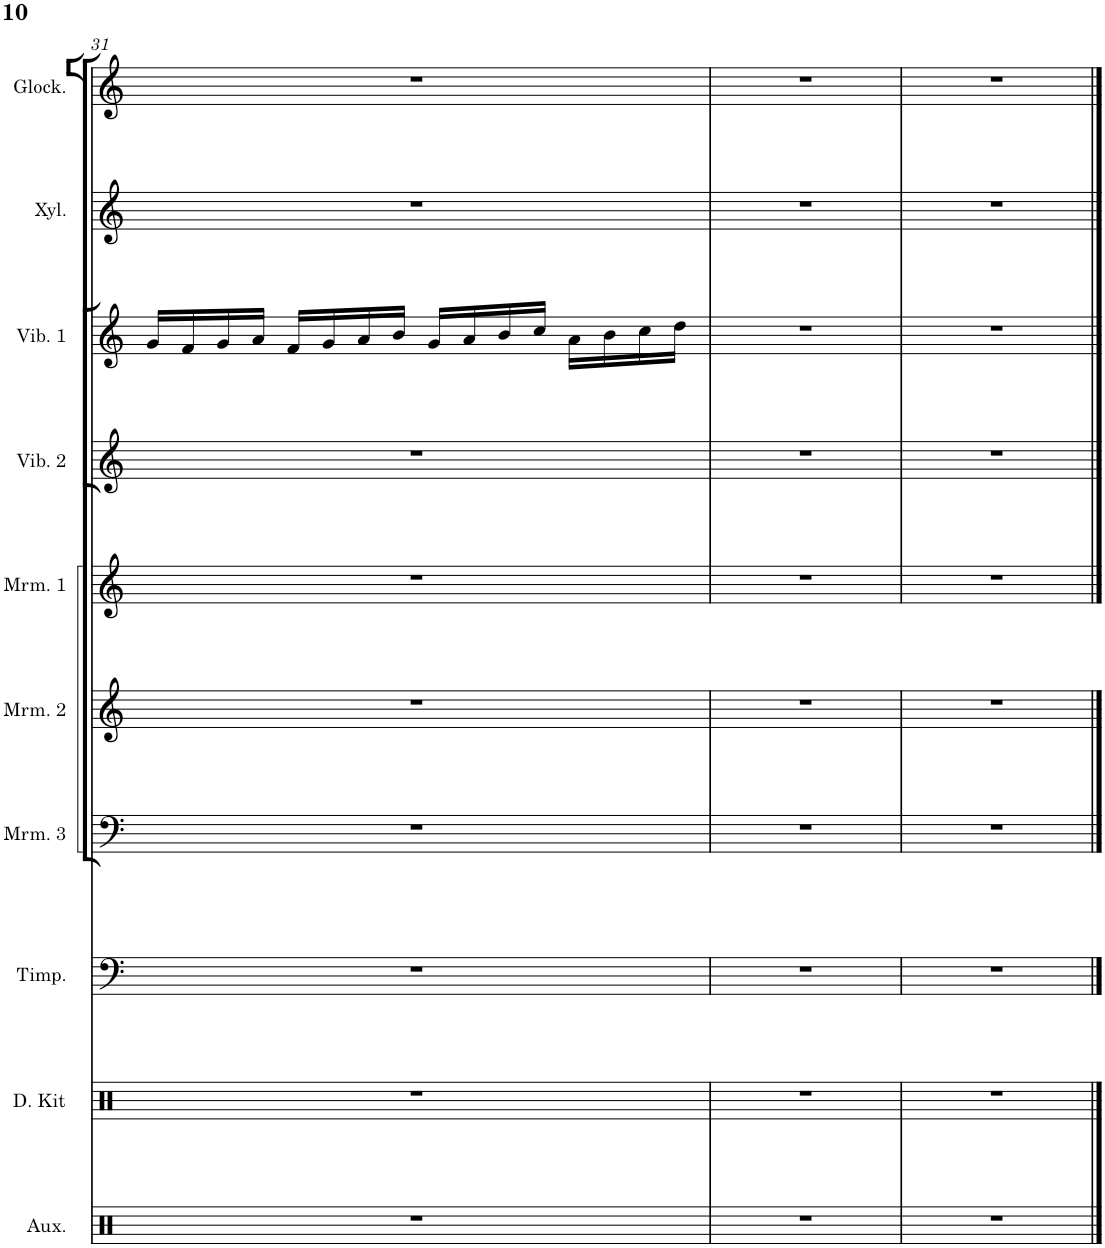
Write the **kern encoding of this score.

**kern	**kern	**kern	**kern	**kern	**kern	**kern	**kern	**kern	**kern
*part10	*part9	*part8	*part7	*part6	*part5	*part4	*part3	*part2	*part1
*staff10	*staff9	*staff8	*staff7	*staff6	*staff5	*staff4	*staff3	*staff2	*staff1
*I"Aux. Perc.	*I"Drum Kit	*I"Timpani	*I"Marimba 3	*I"Marimba 2	*I"Marimba 1	*I"Vibraphone 2	*I"Vibraphone 1	*I"Xylophone	*I"Glockenspiel
*I'Aux.	*I'D. Kit	*I'Timp.	*I'Mrm. 3	*I'Mrm. 2	*I'Mrm. 1	*I'Vib. 2	*I'Vib. 1	*I'Xyl.	*I'Glock.
!!LO:PB:g=z
*clefX	*clefX	*clefF4	*clefF4	*clefG2	*clefG2	*clefG2	*clefG2	*clefG2	*clefG2
*	*	*	*	*	*	*	*	*Trd-7c-12	*Trd-14c-24
*k[]	*k[]	*k[]	*k[]	*k[]	*k[]	*k[]	*k[]	*k[]	*k[]
*M4/4	*M4/4	*M4/4	*M4/4	*M4/4	*M4/4	*M4/4	*M4/4	*M4/4	*M4/4
=31	=31	=31	=31	=31	=31	=31	=31	=31	=31
1r	1r	1r	1r	1r	1r	1r	16g/LL	1r	1r
.	.	.	.	.	.	.	16f/	.	.
.	.	.	.	.	.	.	16g/	.	.
.	.	.	.	.	.	.	16a/JJ	.	.
.	.	.	.	.	.	.	16f/LL	.	.
.	.	.	.	.	.	.	16g/	.	.
.	.	.	.	.	.	.	16a/	.	.
.	.	.	.	.	.	.	16b/JJ	.	.
.	.	.	.	.	.	.	16g/LL	.	.
.	.	.	.	.	.	.	16a/	.	.
.	.	.	.	.	.	.	16b/	.	.
.	.	.	.	.	.	.	16cc/JJ	.	.
.	.	.	.	.	.	.	16a\LL	.	.
.	.	.	.	.	.	.	16b\	.	.
.	.	.	.	.	.	.	16cc\	.	.
.	.	.	.	.	.	.	16dd\JJ	.	.
=32	=32	=32	=32	=32	=32	=32	=32	=32	=32
1r	1r	1r	1r	1r	1r	1r	1r	1r	1r
=33	=33	=33	=33	=33	=33	=33	=33	=33	=33
1r	1r	1r	1r	1r	1r	1r	1r	1r	1r
==	==	==	==	==	==	==	==	==	==
*-	*-	*-	*-	*-	*-	*-	*-	*-	*-
